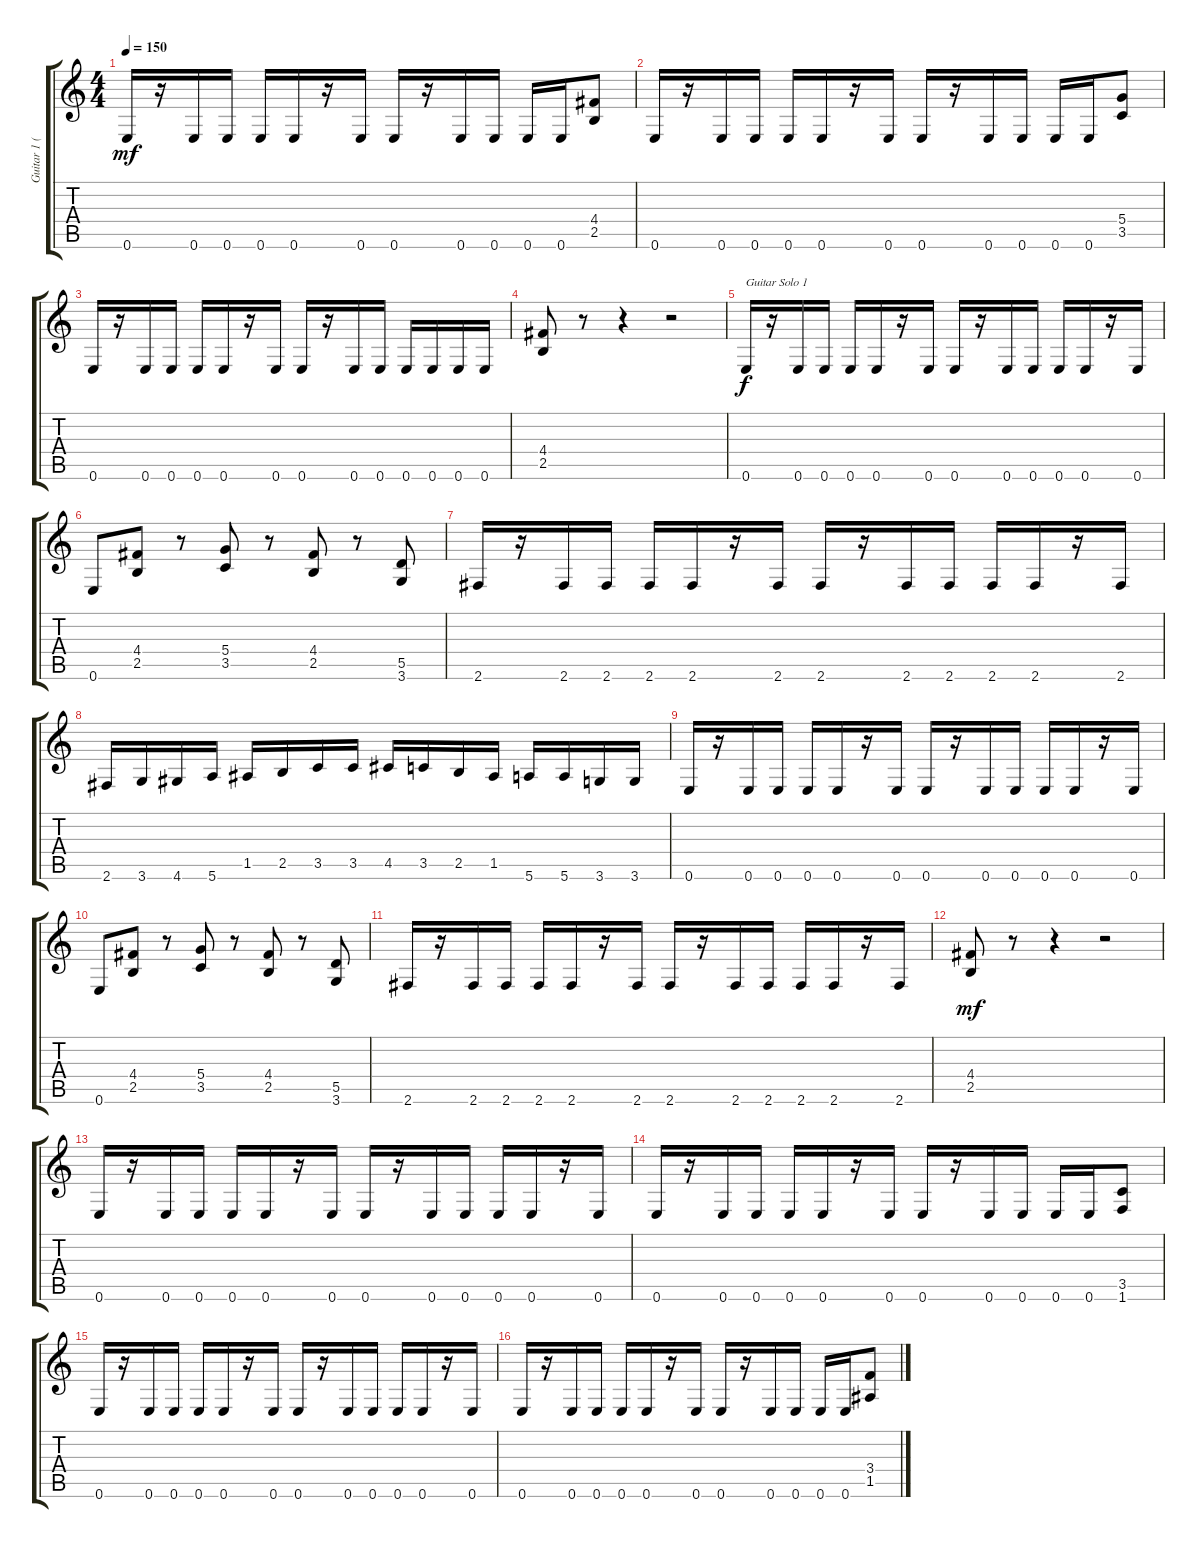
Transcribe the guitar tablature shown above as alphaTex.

\track ("Guitar 1 (Dave Mustaine)" "Guitar 1 (") {instrument distortionguitar}
\staff {score tabs}
\tuning (E4 B3 G3 D3 A2 E2) {hide}
\ts (4 4)
\tempo 150
\clef g2
\ks c
0.6.16{dy mf} r.16 0.6.16 0.6.16 0.6.16 0.6.16 r.16 0.6.16 0.6.16 r.16 0.6.16 0.6.16 0.6.16 0.6.16 (4.4 2.5).8 |
0.6.16 r.16 0.6.16 0.6.16 0.6.16 0.6.16 r.16 0.6.16 0.6.16 r.16 0.6.16 0.6.16 0.6.16 0.6.16 (5.4 3.5).8 |
0.6.16 r.16 0.6.16 0.6.16 0.6.16 0.6.16 r.16 0.6.16 0.6.16 r.16 0.6.16 0.6.16 0.6.16 0.6.16 0.6.16 0.6.16 |
(4.4 2.5).8 r.8 r.4 r.2 |
0.6.16{txt "Guitar Solo 1" dy f} r.16 0.6.16 0.6.16 0.6.16 0.6.16 r.16 0.6.16 0.6.16 r.16 0.6.16 0.6.16 0.6.16 0.6.16 r.16 0.6.16 |
0.6.8 (4.4 2.5).8 r.8 (5.4 3.5).8 r.8 (4.4 2.5).8 r.8 (5.5 3.6).8 |
2.6.16 r.16 2.6.16 2.6.16 2.6.16 2.6.16 r.16 2.6.16 2.6.16 r.16 2.6.16 2.6.16 2.6.16 2.6.16 r.16 2.6.16 |
2.6.16 3.6.16 4.6.16 5.6.16 1.5.16 2.5.16 3.5.16 3.5.16 4.5.16 3.5.16 2.5.16 1.5.16 5.6.16 5.6.16 3.6.16 3.6.16 |
0.6.16 r.16 0.6.16 0.6.16 0.6.16 0.6.16 r.16 0.6.16 0.6.16 r.16 0.6.16 0.6.16 0.6.16 0.6.16 r.16 0.6.16 |
0.6.8 (4.4 2.5).8 r.8 (5.4 3.5).8 r.8 (4.4 2.5).8 r.8 (5.5 3.6).8 |
2.6.16 r.16 2.6.16 2.6.16 2.6.16 2.6.16 r.16 2.6.16 2.6.16 r.16 2.6.16 2.6.16 2.6.16 2.6.16 r.16 2.6.16 |
(4.4 2.5).8{dy mf} r.8 r.4 r.2 |
0.6.16 r.16 0.6.16 0.6.16 0.6.16 0.6.16 r.16 0.6.16 0.6.16 r.16 0.6.16 0.6.16 0.6.16 0.6.16 r.16 0.6.16 |
0.6.16 r.16 0.6.16 0.6.16 0.6.16 0.6.16 r.16 0.6.16 0.6.16 r.16 0.6.16 0.6.16 0.6.16 0.6.16 (3.5 1.6).8 |
0.6.16 r.16 0.6.16 0.6.16 0.6.16 0.6.16 r.16 0.6.16 0.6.16 r.16 0.6.16 0.6.16 0.6.16 0.6.16 r.16 0.6.16 |
0.6.16 r.16 0.6.16 0.6.16 0.6.16 0.6.16 r.16 0.6.16 0.6.16 r.16 0.6.16 0.6.16 0.6.16 0.6.16 (3.4 1.5).8
